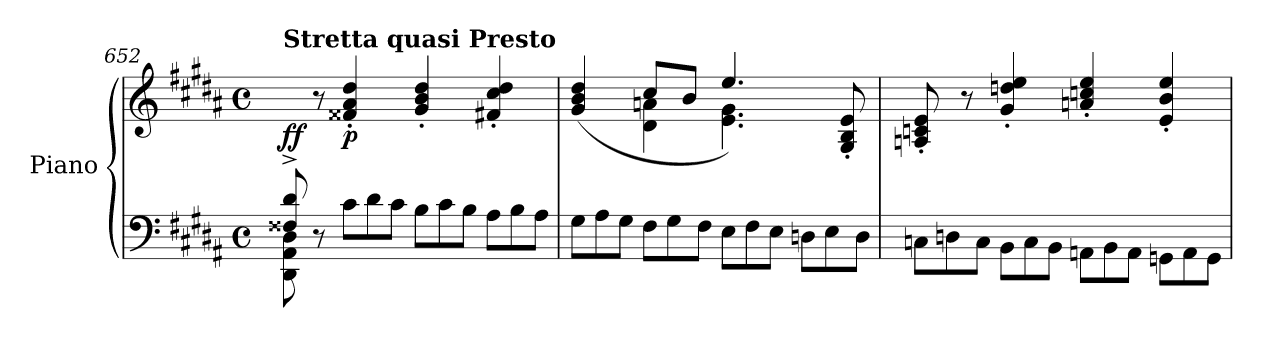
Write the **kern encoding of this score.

**kern	**kern	**dynam
*part1	*part1	*part1
*staff2	*staff1	*staff1/2
*I"Piano	*	*
*I'Pno	*	*
*clefF4	*clefG2	*
*k[f#c#g#d#a#]	*k[f#c#g#d#a#]	*
*M4/4	*M4/4	*
*met(c)	*met(c)	*
=652	=652	=652
*^	*	*
!	!	!LO:TX:a:B:t=Stretta quasi Presto	!
!	!	!	!LO:DY:b
8F##X/^ 8d#/^	8DD#\ 8AA#\ 8D#\	8ryy	ff
2..ryy	8r	8r	.
*	*Xtuplet	*	*
!	!	!	!LO:DY:b
.	12c#\L	4f##X/' 4a#/' 4dd#/'	p
.	12d#\	.	.
.	12c#\J	.	.
.	12B\L	4g#/' 4b/' 4dd#/'	.
.	12c#\	.	.
.	12B\J	.	.
.	12A#\L	4f#X/' 4cc#/' 4dd#/'	.
.	12B\	.	.
.	12A#\J	.	.
*v	*v	*	*
=653	=653	=653
*	*^	*
12G#\L	(4g#/ 4b/ 4dd#/	4ryy	.
12A#\	.	.	.
12G#\J	.	.	.
12F#\L	8cc#/L	4d#\ 4an\	.
12G#\	.	.	.
.	8b/J	.	.
12F#\J	.	.	.
12E\L	4.ee/)	4.e\ 4.g#\	.
12F#\	.	.	.
12E\J	.	.	.
12Dn\L	.	.	.
12E\	.	.	.
.	8G#/' 8B/' 8e/'	8ryy	.
12D\J	.	.	.
*	*v	*v	*
!!LO:PB:g=z
=654	=654	=654
12Cn\L	8An/' 8cn/' 8e/'	.
12Dn\	.	.
.	8r	.
12C\J	.	.
12BB\L	4g#/' 4ddn/' 4ee/'	.
12C\	.	.
12BB\J	.	.
12AAn\L	4an/' 4ccn/' 4ee/'	.
12BB\	.	.
12AA\J	.	.
12GGn\L	4e/' 4b/' 4ee/'	.
12AA\	.	.
12GG\J	.	.
=	=	=
*-	*-	*-
